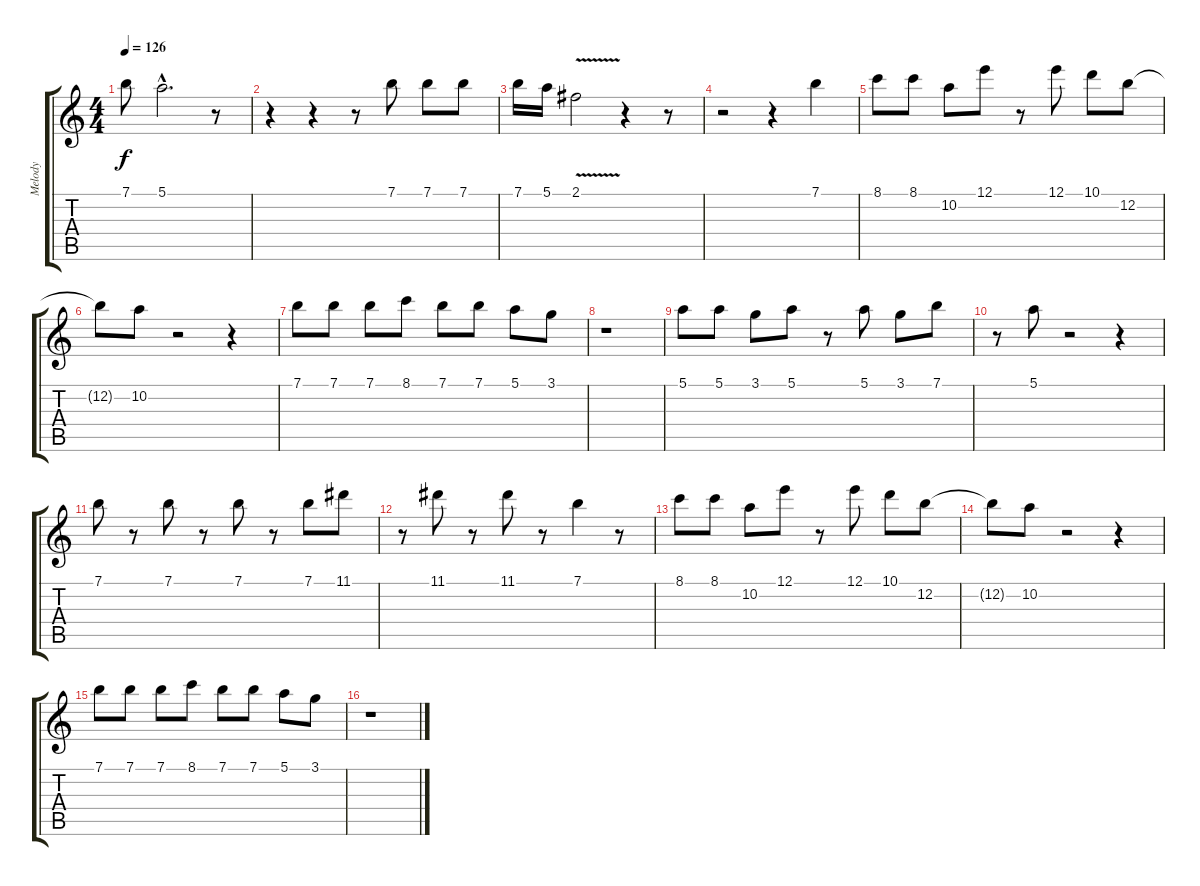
\track ("Melody" "Melody") {instrument electricguitarjazz}
\staff {score tabs}
\tuning (E4 B3 G3 D3 A2 E2) {hide}
\ts (4 4)
\tempo 126
\clef g2
\ks c
7.1.8{dy f} 5.1{hac}.2{d} r.8 |
r.4 r.4 r.8 7.1.8 7.1.8 7.1.8 |
7.1.16 5.1.16 2.1{v}.2 r.4 r.8 |
r.2 r.4 7.1.4 |
8.1.8 8.1.8 10.2.8 12.1.8 r.8 12.1.8 10.1.8 12.2.8 |
12.2{t}.8 10.2.8 r.2 r.4 |
7.1.8 7.1.8 7.1.8 8.1.8 7.1.8 7.1.8 5.1.8 3.1.8 |
r.1 |
5.1.8 5.1.8 3.1.8 5.1.8 r.8 5.1.8 3.1.8 7.1.8 |
r.8 5.1.8 r.2 r.4 |
7.1.8 r.8 7.1.8 r.8 7.1.8 r.8 7.1.8 11.1.8 |
r.8 11.1.8 r.8 11.1.8 r.8 7.1.4 r.8 |
8.1.8 8.1.8 10.2.8 12.1.8 r.8 12.1.8 10.1.8 12.2.8 |
12.2{t}.8 10.2.8 r.2 r.4 |
7.1.8 7.1.8 7.1.8 8.1.8 7.1.8 7.1.8 5.1.8 3.1.8 |
r.1
